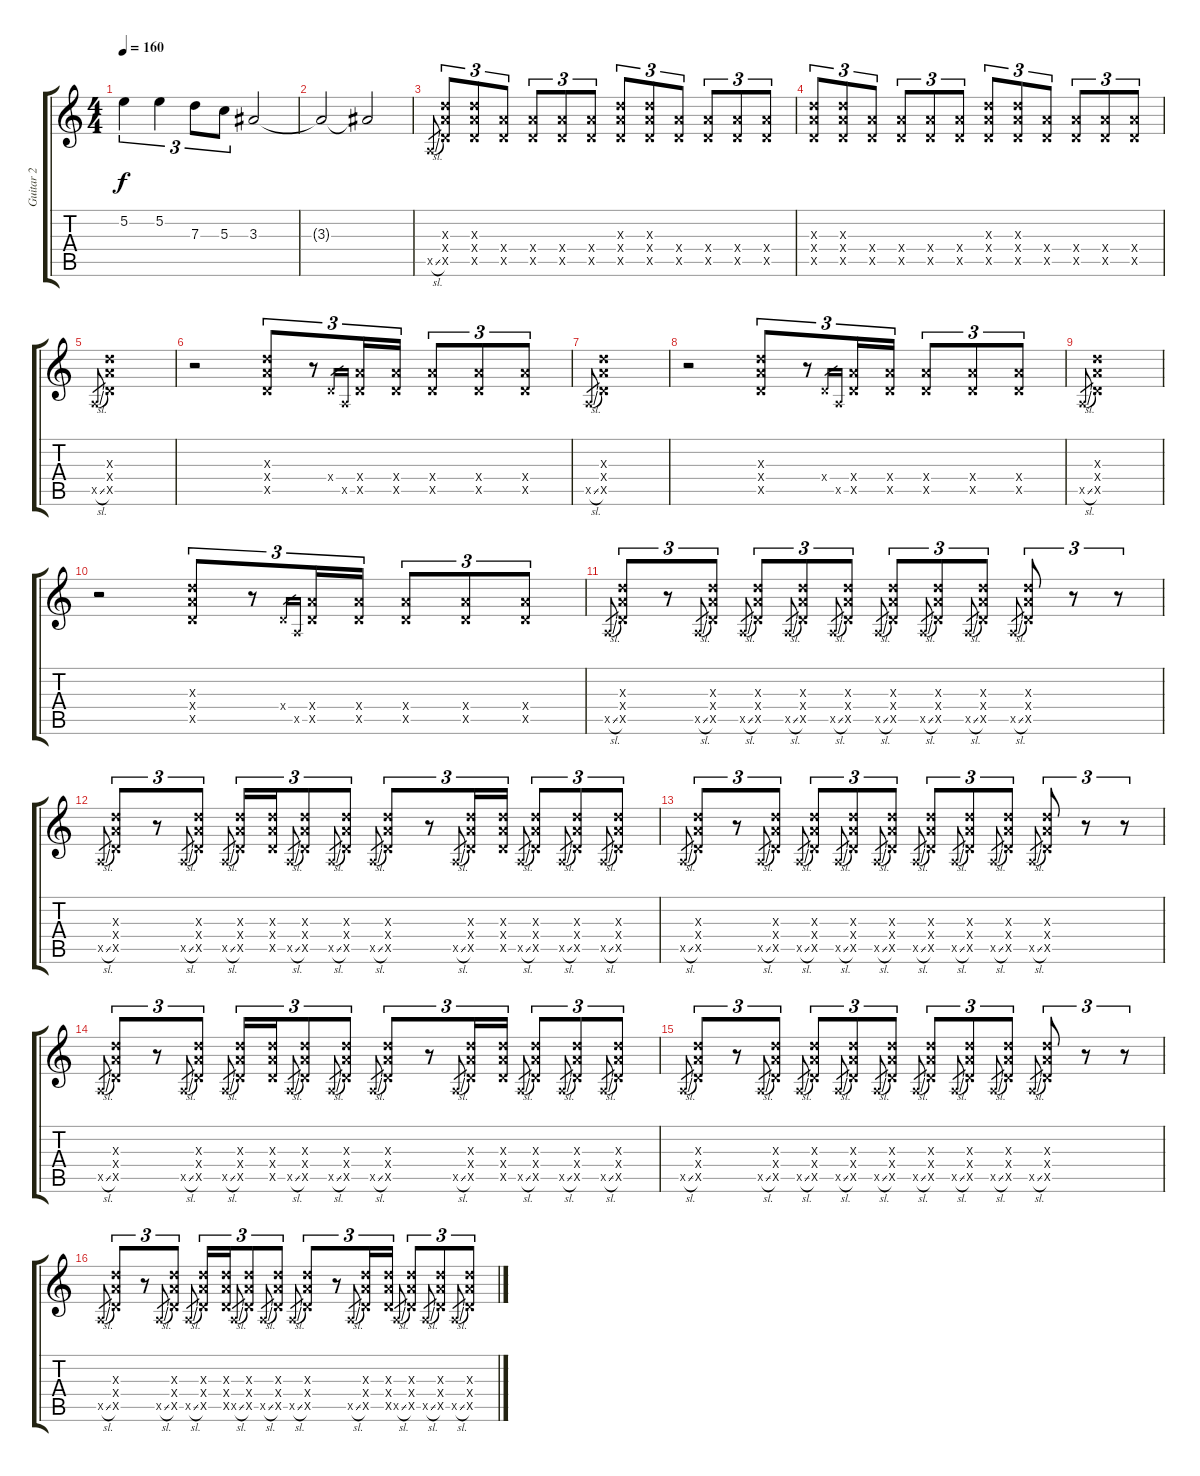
\track ("Guitar 2" "Guitar 2") {instrument acousticguitarnylon}
\staff {score tabs}
\tuning (E4 B3 G3 D3 A2 D2) {hide}
\ts (4 4)
\tempo 160
\clef g2
\ks c
5.2.4{tu (3 2) dy f} 5.2.4{tu (3 2)} 7.3.8{tu (3 2)} 5.3.8{tu (3 2)} 3.3.2 |
3.3{t}.2 3.3{t}.2 |
0.5{sl x}.8{gr} (7.3{x} 7.4{x} 5.5{x}).8{tu (3 2)} (7.3{x} 7.4{x} 5.5{x}).8{tu (3 2)} (7.4{x} 5.5{x}).8{tu (3 2)} (7.4{x} 5.5{x}).8{tu (3 2)} (7.4{x} 5.5{x}).8{tu (3 2)} (7.4{x} 5.5{x}).8{tu (3 2)} (7.3{x} 7.4{x} 5.5{x}).8{tu (3 2)} (7.3{x} 7.4{x} 5.5{x}).8{tu (3 2)} (7.4{x} 5.5{x}).8{tu (3 2)} (7.4{x} 5.5{x}).8{tu (3 2)} (7.4{x} 5.5{x}).8{tu (3 2)} (7.4{x} 5.5{x}).8{tu (3 2)} |
(7.3{x} 7.4{x} 5.5{x}).8{tu (3 2)} (7.3{x} 7.4{x} 5.5{x}).8{tu (3 2)} (7.4{x} 5.5{x}).8{tu (3 2)} (7.4{x} 5.5{x}).8{tu (3 2)} (7.4{x} 5.5{x}).8{tu (3 2)} (7.4{x} 5.5{x}).8{tu (3 2)} (7.3{x} 7.4{x} 5.5{x}).8{tu (3 2)} (7.3{x} 7.4{x} 5.5{x}).8{tu (3 2)} (7.4{x} 5.5{x}).8{tu (3 2)} (7.4{x} 5.5{x}).8{tu (3 2)} (7.4{x} 5.5{x}).8{tu (3 2)} (7.4{x} 5.5{x}).8{tu (3 2)} |
0.5{sl x}.8{gr} (7.3{x} 7.4{x} 5.5{x}).1 |
r.2 (7.3{x} 7.4{x} 5.5{x}).8{tu (3 2) instrument acousticguitarsteel} r.8{tu (3 2)} 0.4{x}.16{gr} 0.5{x}.16{gr} (7.4{x} 5.5{x}).16{tu (3 2)} (7.4{x} 5.5{x}).16{tu (3 2)} (7.4{x} 5.5{x}).8{tu (3 2)} (7.4{x} 5.5{x}).8{tu (3 2)} (7.4{x} 5.5{x}).8{tu (3 2)} |
0.5{sl x}.8{gr} (7.3{x} 7.4{x} 5.5{x}).1 |
r.2 (7.3{x} 7.4{x} 5.5{x}).8{tu (3 2) instrument acousticguitarsteel} r.8{tu (3 2)} 0.4{x}.16{gr} 0.5{x}.16{gr} (7.4{x} 5.5{x}).16{tu (3 2)} (7.4{x} 5.5{x}).16{tu (3 2)} (7.4{x} 5.5{x}).8{tu (3 2)} (7.4{x} 5.5{x}).8{tu (3 2)} (7.4{x} 5.5{x}).8{tu (3 2)} |
0.5{sl x}.8{gr} (7.3{x} 7.4{x} 5.5{x}).1 |
r.2 (7.3{x} 7.4{x} 5.5{x}).8{tu (3 2) instrument acousticguitarsteel} r.8{tu (3 2)} 0.4{x}.16{gr} 0.5{x}.16{gr} (7.4{x} 5.5{x}).16{tu (3 2)} (7.4{x} 5.5{x}).16{tu (3 2)} (7.4{x} 5.5{x}).8{tu (3 2)} (7.4{x} 5.5{x}).8{tu (3 2)} (7.4{x} 5.5{x}).8{tu (3 2)} |
0.5{sl x}.8{gr} (7.3{x} 7.4{x} 5.5{x}).8{tu (3 2)} r.8{tu (3 2)} 0.5{sl x}.8{gr} (7.3{x} 7.4{x} 5.5{x}).8{tu (3 2)} 0.5{sl x}.8{gr} (7.3{x} 7.4{x} 5.5{x}).8{tu (3 2)} 0.5{sl x}.8{gr} (7.3{x} 7.4{x} 5.5{x}).8{tu (3 2)} 0.5{sl x}.8{gr} (7.3{x} 7.4{x} 5.5{x}).8{tu (3 2)} 0.5{sl x}.8{gr} (7.3{x} 7.4{x} 5.5{x}).8{tu (3 2)} 0.5{sl x}.8{gr} (7.3{x} 7.4{x} 5.5{x}).8{tu (3 2)} 0.5{sl x}.8{gr} (7.3{x} 7.4{x} 5.5{x}).8{tu (3 2)} 0.5{sl x}.8{gr} (7.3{x} 7.4{x} 5.5{x}).8{tu (3 2)} r.8{tu (3 2)} r.8{tu (3 2)} |
0.5{sl x}.8{gr} (7.3{x} 7.4{x} 5.5{x}).8{tu (3 2)} r.8{tu (3 2)} 0.5{sl x}.8{gr} (7.3{x} 7.4{x} 5.5{x}).8{tu (3 2)} 0.5{sl x}.8{gr} (7.3{x} 7.4{x} 5.5{x}).16{tu (3 2)} (7.3{x} 7.4{x} 5.5{x}).16{tu (3 2)} 0.5{sl x}.8{gr} (7.3{x} 7.4{x} 5.5{x}).8{tu (3 2)} 0.5{sl x}.8{gr} (7.3{x} 7.4{x} 5.5{x}).8{tu (3 2)} 0.5{sl x}.8{gr} (7.3{x} 7.4{x} 5.5{x}).8{tu (3 2)} r.8{tu (3 2)} 0.5{sl x}.8{gr} (7.3{x} 7.4{x} 5.5{x}).16{tu (3 2)} (7.3{x} 7.4{x} 5.5{x}).16{tu (3 2)} 0.5{sl x}.8{gr} (7.3{x} 7.4{x} 5.5{x}).8{tu (3 2)} 0.5{sl x}.8{gr} (7.3{x} 7.4{x} 5.5{x}).8{tu (3 2)} 0.5{sl x}.8{gr} (7.3{x} 7.4{x} 5.5{x}).8{tu (3 2)} |
0.5{sl x}.8{gr} (7.3{x} 7.4{x} 5.5{x}).8{tu (3 2)} r.8{tu (3 2)} 0.5{sl x}.8{gr} (7.3{x} 7.4{x} 5.5{x}).8{tu (3 2)} 0.5{sl x}.8{gr} (7.3{x} 7.4{x} 5.5{x}).8{tu (3 2)} 0.5{sl x}.8{gr} (7.3{x} 7.4{x} 5.5{x}).8{tu (3 2)} 0.5{sl x}.8{gr} (7.3{x} 7.4{x} 5.5{x}).8{tu (3 2)} 0.5{sl x}.8{gr} (7.3{x} 7.4{x} 5.5{x}).8{tu (3 2)} 0.5{sl x}.8{gr} (7.3{x} 7.4{x} 5.5{x}).8{tu (3 2)} 0.5{sl x}.8{gr} (7.3{x} 7.4{x} 5.5{x}).8{tu (3 2)} 0.5{sl x}.8{gr} (7.3{x} 7.4{x} 5.5{x}).8{tu (3 2)} r.8{tu (3 2)} r.8{tu (3 2)} |
0.5{sl x}.8{gr} (7.3{x} 7.4{x} 5.5{x}).8{tu (3 2)} r.8{tu (3 2)} 0.5{sl x}.8{gr} (7.3{x} 7.4{x} 5.5{x}).8{tu (3 2)} 0.5{sl x}.8{gr} (7.3{x} 7.4{x} 5.5{x}).16{tu (3 2)} (7.3{x} 7.4{x} 5.5{x}).16{tu (3 2)} 0.5{sl x}.8{gr} (7.3{x} 7.4{x} 5.5{x}).8{tu (3 2)} 0.5{sl x}.8{gr} (7.3{x} 7.4{x} 5.5{x}).8{tu (3 2)} 0.5{sl x}.8{gr} (7.3{x} 7.4{x} 5.5{x}).8{tu (3 2)} r.8{tu (3 2)} 0.5{sl x}.8{gr} (7.3{x} 7.4{x} 5.5{x}).16{tu (3 2)} (7.3{x} 7.4{x} 5.5{x}).16{tu (3 2)} 0.5{sl x}.8{gr} (7.3{x} 7.4{x} 5.5{x}).8{tu (3 2)} 0.5{sl x}.8{gr} (7.3{x} 7.4{x} 5.5{x}).8{tu (3 2)} 0.5{sl x}.8{gr} (7.3{x} 7.4{x} 5.5{x}).8{tu (3 2)} |
0.5{sl x}.8{gr} (7.3{x} 7.4{x} 5.5{x}).8{tu (3 2)} r.8{tu (3 2)} 0.5{sl x}.8{gr} (7.3{x} 7.4{x} 5.5{x}).8{tu (3 2)} 0.5{sl x}.8{gr} (7.3{x} 7.4{x} 5.5{x}).8{tu (3 2)} 0.5{sl x}.8{gr} (7.3{x} 7.4{x} 5.5{x}).8{tu (3 2)} 0.5{sl x}.8{gr} (7.3{x} 7.4{x} 5.5{x}).8{tu (3 2)} 0.5{sl x}.8{gr} (7.3{x} 7.4{x} 5.5{x}).8{tu (3 2)} 0.5{sl x}.8{gr} (7.3{x} 7.4{x} 5.5{x}).8{tu (3 2)} 0.5{sl x}.8{gr} (7.3{x} 7.4{x} 5.5{x}).8{tu (3 2)} 0.5{sl x}.8{gr} (7.3{x} 7.4{x} 5.5{x}).8{tu (3 2)} r.8{tu (3 2)} r.8{tu (3 2)} |
0.5{sl x}.8{gr} (7.3{x} 7.4{x} 5.5{x}).8{tu (3 2)} r.8{tu (3 2)} 0.5{sl x}.8{gr} (7.3{x} 7.4{x} 5.5{x}).8{tu (3 2)} 0.5{sl x}.8{gr} (7.3{x} 7.4{x} 5.5{x}).16{tu (3 2)} (7.3{x} 7.4{x} 5.5{x}).16{tu (3 2)} 0.5{sl x}.8{gr} (7.3{x} 7.4{x} 5.5{x}).8{tu (3 2)} 0.5{sl x}.8{gr} (7.3{x} 7.4{x} 5.5{x}).8{tu (3 2)} 0.5{sl x}.8{gr} (7.3{x} 7.4{x} 5.5{x}).8{tu (3 2)} r.8{tu (3 2)} 0.5{sl x}.8{gr} (7.3{x} 7.4{x} 5.5{x}).16{tu (3 2)} (7.3{x} 7.4{x} 5.5{x}).16{tu (3 2)} 0.5{sl x}.8{gr} (7.3{x} 7.4{x} 5.5{x}).8{tu (3 2)} 0.5{sl x}.8{gr} (7.3{x} 7.4{x} 5.5{x}).8{tu (3 2)} 0.5{sl x}.8{gr} (7.3{x} 7.4{x} 5.5{x}).8{tu (3 2)}
